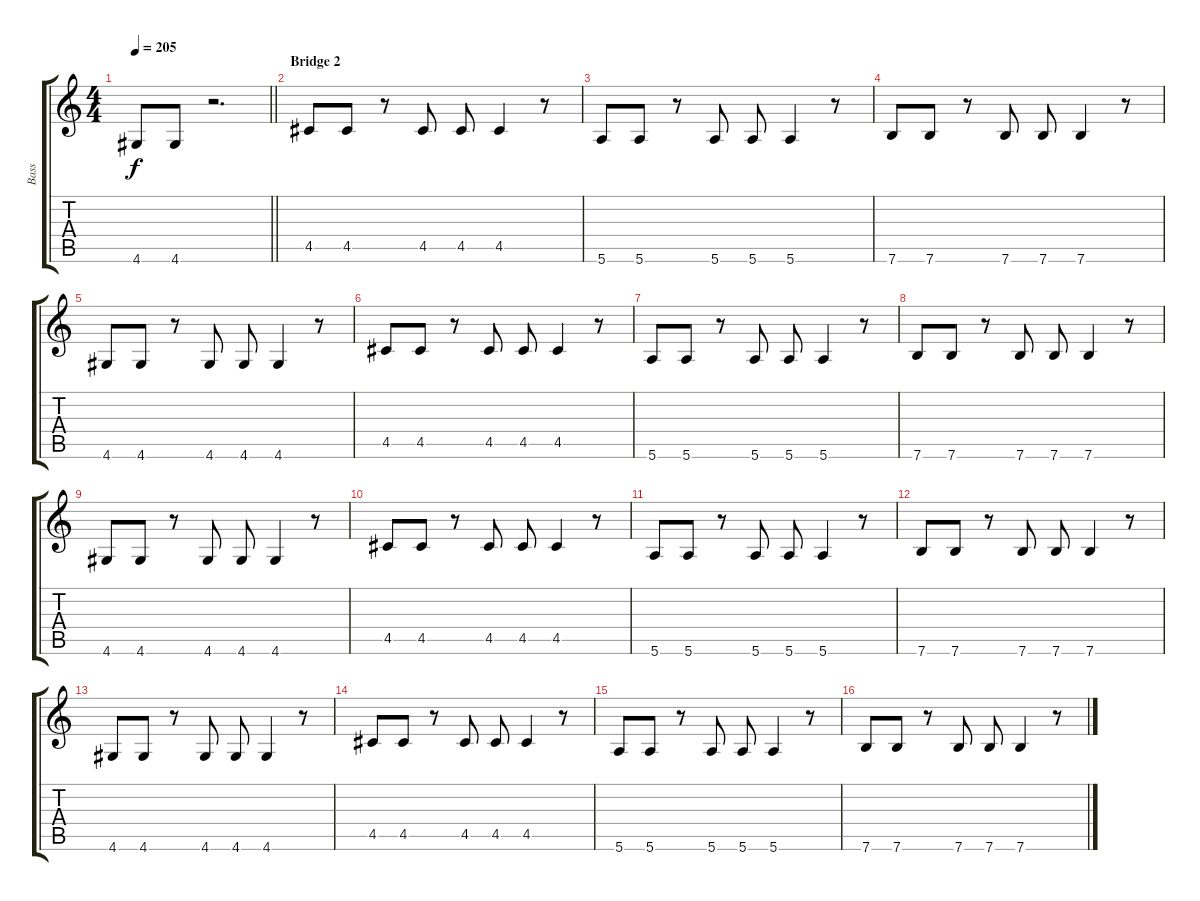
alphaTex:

\track ("Bass" "Bass") {instrument electricbassfinger}
\staff {score tabs}
\tuning (E4 B3 G3 D3 A2 E2) {hide}
\ts (4 4)
\tempo 205
\clef g2
\barLineRight lightlight
\ks c
4.6.8{dy f} 4.6.8 r.2{d} |
\section ("" "Bridge 2")
4.5.8 4.5.8 r.8 4.5.8 4.5.8 4.5.4 r.8 |
5.6.8 5.6.8 r.8 5.6.8 5.6.8 5.6.4 r.8 |
7.6.8 7.6.8 r.8 7.6.8 7.6.8 7.6.4 r.8 |
4.6.8 4.6.8 r.8 4.6.8 4.6.8 4.6.4 r.8 |
4.5.8 4.5.8 r.8 4.5.8 4.5.8 4.5.4 r.8 |
5.6.8 5.6.8 r.8 5.6.8 5.6.8 5.6.4 r.8 |
7.6.8 7.6.8 r.8 7.6.8 7.6.8 7.6.4 r.8 |
4.6.8 4.6.8 r.8 4.6.8 4.6.8 4.6.4 r.8 |
4.5.8 4.5.8 r.8 4.5.8 4.5.8 4.5.4 r.8 |
5.6.8 5.6.8 r.8 5.6.8 5.6.8 5.6.4 r.8 |
7.6.8 7.6.8 r.8 7.6.8 7.6.8 7.6.4 r.8 |
4.6.8 4.6.8 r.8 4.6.8 4.6.8 4.6.4 r.8 |
4.5.8 4.5.8 r.8 4.5.8 4.5.8 4.5.4 r.8 |
5.6.8 5.6.8 r.8 5.6.8 5.6.8 5.6.4 r.8 |
7.6.8 7.6.8 r.8 7.6.8 7.6.8 7.6.4 r.8
